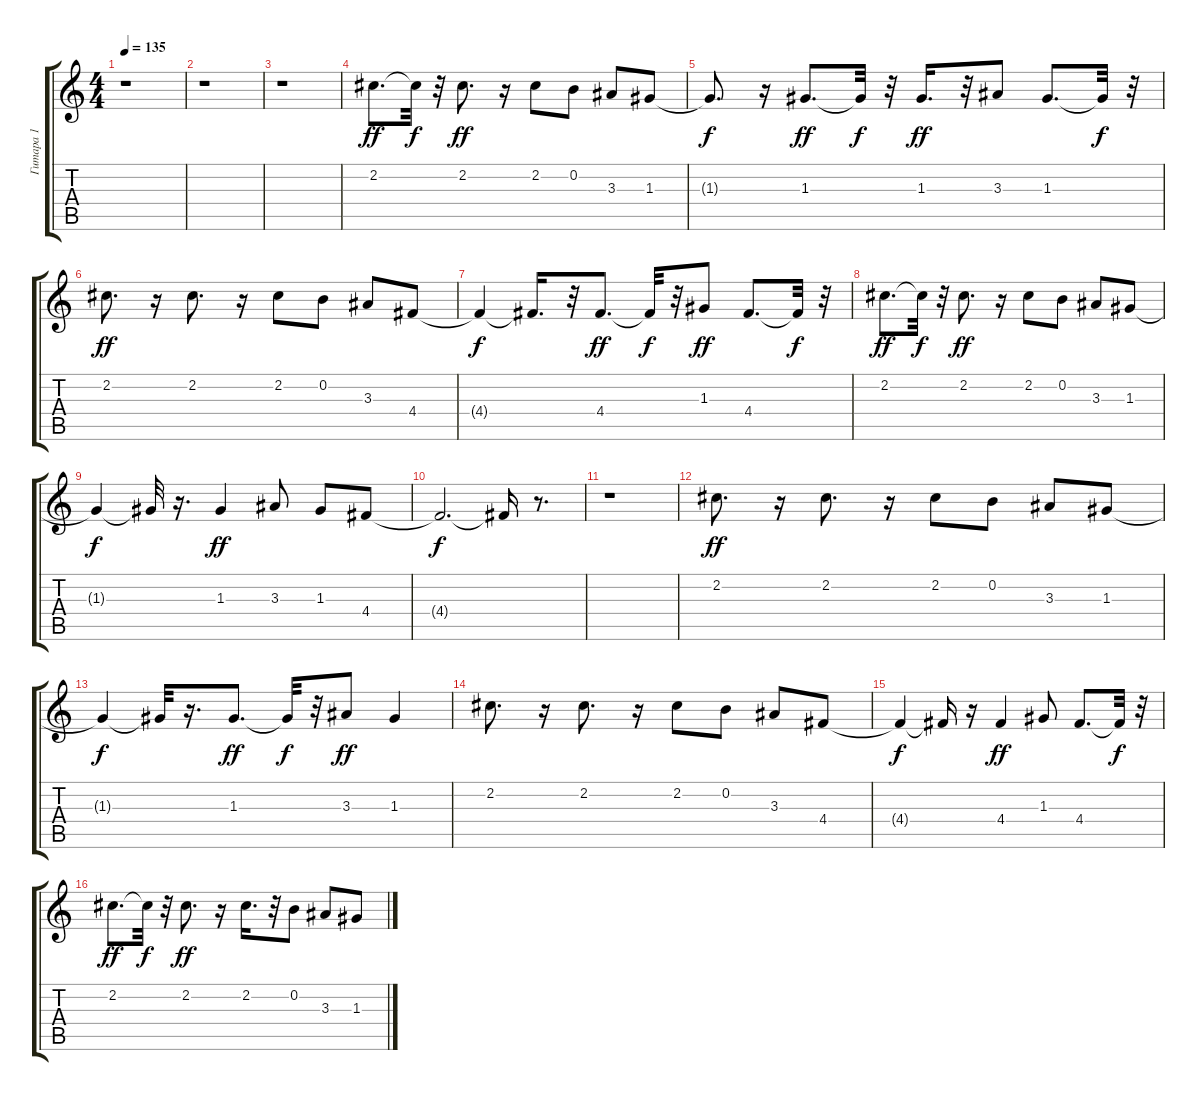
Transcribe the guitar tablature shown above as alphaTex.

\track ("Гитара 1" "Гитара 1") {instrument overdrivenguitar}
\staff {score tabs}
\tuning (E4 B3 G3 D3 A2 E2) {hide}
\ts (4 4)
\tempo 135
\clef g2
\ks c
r.1{dy f} |
r.1 |
r.1 |
2.2.8{d dy ff} 2.2{t}.32{dy f} r.32 2.2.8{d dy ff} r.16 2.2.8 0.2.8 3.3.8 1.3.8 |
1.3{t}.8{d dy f} r.16 1.3.8{d dy ff} 1.3{t}.32{dy f} r.32 1.3.16{d dy ff} r.32 3.3.8 1.3.8{d} 1.3{t}.32{dy f} r.32 |
2.2.8{d dy ff} r.16 2.2.8{d} r.16 2.2.8 0.2.8 3.3.8 4.4.8 |
4.4{t}.4{dy f} 4.4{t}.16{d} r.32 4.4.8{d dy ff} 4.4{t}.32{dy f} r.32 1.3.8{dy ff} 4.4.8{d} 4.4{t}.32{dy f} r.32 |
2.2.8{d dy ff} 2.2{t}.32{dy f} r.32 2.2.8{d dy ff} r.16 2.2.8 0.2.8 3.3.8 1.3.8 |
1.3{t}.4{dy f} 1.3{t}.32 r.16{d} 1.3.4{dy ff} 3.3.8 1.3.8 4.4.8 |
4.4{t}.2{d dy f} 4.4{t}.16 r.8{d} |
r.1 |
2.2.8{d dy ff} r.16 2.2.8{d} r.16 2.2.8 0.2.8 3.3.8 1.3.8 |
1.3{t}.4{dy f} 1.3{t}.32 r.16{d} 1.3.8{d dy ff} 1.3{t}.32{dy f} r.32 3.3.8{dy ff} 1.3.4 |
2.2.8{d} r.16 2.2.8{d} r.16 2.2.8 0.2.8 3.3.8 4.4.8 |
4.4{t}.4{dy f} 4.4{t}.16 r.16 4.4.4{dy ff} 1.3.8 4.4.8{d} 4.4{t}.32{dy f} r.32 |
2.2.8{d dy ff} 2.2{t}.32{dy f} r.32 2.2.8{d dy ff} r.16 2.2.16{d} r.32 0.2.8 3.3.8 1.3.8
